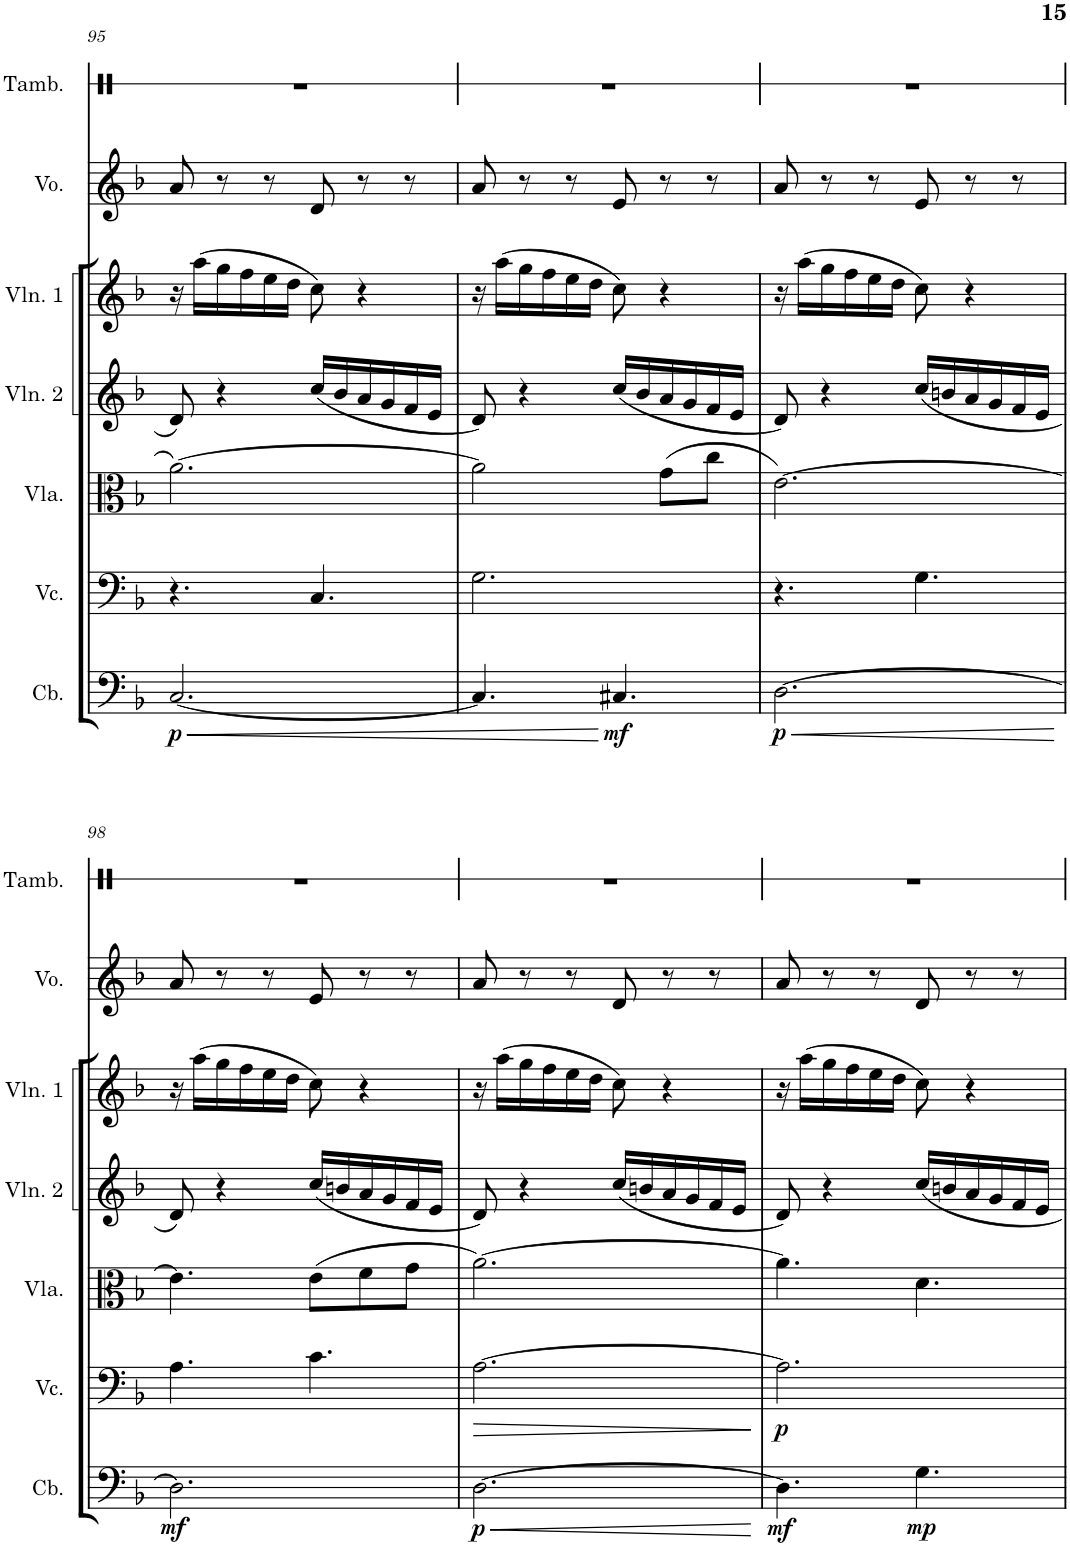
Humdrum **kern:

**kern	**dynam	**kern	**dynam	**kern	**kern	**kern	**kern	**kern
*part7	*part7	*part6	*part6	*part5	*part4	*part3	*part2	*part1
*staff7	*staff7	*staff6	*staff6	*staff5	*staff4	*staff3	*staff2	*staff1
*I"低音提琴	*	*I"大提琴	*	*I"中提琴	*I"小提琴 2	*I"小提琴 1	*I"人声	*I"铃鼓
!!LO:PB:g=z
*clefF4	*	*clefF4	*	*clefC3	*clefG2	*clefG2	*clefG2	*clefX
*Trd7c12	*	*	*	*	*	*	*	*
*k[b-]	*	*k[b-]	*	*k[b-]	*k[b-]	*k[b-]	*k[b-]	*k[]
*M6/8	*	*M6/8	*	*M6/8	*M6/8	*M6/8	*M6/8	*M6/8
=95	=95	=95	=95	=95	=95	=95	=95	=95
!	!LO:HP:b	!	!	!	!	!	!	!
!	!LO:DY:n=1:b	!	!	!	!	!	!	!
[2.C/	< p	4.r	.	[2.a\	8d/	16r	8a/	2.r
.	.	.	.	.	.	(16aa\LL	.	.
.	.	.	.	.	4r	16gg\	8r	.
.	.	.	.	.	.	16ff\	.	.
.	.	.	.	.	.	16ee\	8r	.
.	.	.	.	.	.	16dd\JJ	.	.
.	.	4.C/	.	.	(16cc/LL	8cc\)	8d/	.
.	.	.	.	.	16b-/	.	.	.
.	.	.	.	.	16a/	4r	8r	.
.	.	.	.	.	16g/	.	.	.
.	.	.	.	.	16f/	.	8r	.
.	.	.	.	.	16e/JJ	.	.	.
=96	=96	=96	=96	=96	=96	=96	=96	=96
4.C/]	.	2.G\	.	2a\]	8d/)	16r	8a/	2.r
.	.	.	.	.	.	(16aa\LL	.	.
.	.	.	.	.	4r	16gg\	8r	.
.	.	.	.	.	.	16ff\	.	.
.	.	.	.	.	.	16ee\	8r	.
.	.	.	.	.	.	16dd\JJ	.	.
!	!LO:DY:n=1:b	!	!	!	!	!	!	!
4.C#X/	[ mf	.	.	.	(16cc/LL	8cc\)	8e/	.
.	.	.	.	.	16b-/	.	.	.
.	.	.	.	(8g\L	16a/	4r	8r	.
.	.	.	.	.	16g/	.	.	.
.	.	.	.	8cc\J	16f/	.	8r	.
.	.	.	.	.	16e/JJ	.	.	.
=97	=97	=97	=97	=97	=97	=97	=97	=97
!	!LO:HP:b	!	!	!	!	!	!	!
!	!LO:DY:n=1:b	!	!	!	!	!	!	!
[2.D\	< p	4.r	.	[2.e\)	8d/)	16r	8a/	2.r
.	.	.	.	.	.	(16aa\LL	.	.
.	.	.	.	.	4r	16gg\	8r	.
.	.	.	.	.	.	16ff\	.	.
.	.	.	.	.	.	16ee\	8r	.
.	.	.	.	.	.	16dd\JJ	.	.
.	.	4.G\	.	.	(16cc/LL	8cc\)	8e/	.
.	.	.	.	.	16bn/	.	.	.
.	.	.	.	.	16a/	4r	8r	.
.	.	.	.	.	16g/	.	.	.
.	.	.	.	.	16f/	.	8r	.
.	.	.	.	.	16e/JJ	.	.	.
.	[	.	.	.	.	.	.	.
!!LO:LB:g=z
=98	=98	=98	=98	=98	=98	=98	=98	=98
!	!LO:DY:b	!	!	!	!	!	!	!
2.D\]	mf	4.A\	.	4.e\]	8d/)	16r	8a/	2.r
.	.	.	.	.	.	(16aa\LL	.	.
.	.	.	.	.	4r	16gg\	8r	.
.	.	.	.	.	.	16ff\	.	.
.	.	.	.	.	.	16ee\	8r	.
.	.	.	.	.	.	16dd\JJ	.	.
.	.	4.c\	.	(8e\L	(16cc/LL	8cc\)	8e/	.
.	.	.	.	.	16bn/	.	.	.
.	.	.	.	8f\	16a/	4r	8r	.
.	.	.	.	.	16g/	.	.	.
.	.	.	.	8g\J	16f/	.	8r	.
.	.	.	.	.	16e/JJ	.	.	.
=99	=99	=99	=99	=99	=99	=99	=99	=99
!	!LO:HP:b	!	!LO:HP:b	!	!	!	!	!
!	!LO:DY:n=1:b	!	!	!	!	!	!	!
[2.D\	< p	[2.A\	>	[2.a\)	8d/)	16r	8a/	2.r
.	.	.	.	.	.	(16aa\LL	.	.
.	.	.	.	.	4r	16gg\	8r	.
.	.	.	.	.	.	16ff\	.	.
.	.	.	.	.	.	16ee\	8r	.
.	.	.	.	.	.	16dd\JJ	.	.
.	.	.	.	.	(16cc/LL	8cc\)	8d/	.
.	.	.	.	.	16bn/	.	.	.
.	.	.	.	.	16a/	4r	8r	.
.	.	.	.	.	16g/	.	.	.
.	.	.	.	.	16f/	.	8r	.
.	.	.	.	.	16e/JJ	.	.	.
.	[	.	]	.	.	.	.	.
=100	=100	=100	=100	=100	=100	=100	=100	=100
!	!LO:DY:b	!	!LO:DY:b	!	!	!	!	!
4.D\]	mf	2.A\]	p	4.a\]	8d/)	16r	8a/	2.r
.	.	.	.	.	.	(16aa\LL	.	.
.	.	.	.	.	4r	16gg\	8r	.
.	.	.	.	.	.	16ff\	.	.
.	.	.	.	.	.	16ee\	8r	.
.	.	.	.	.	.	16dd\JJ	.	.
!	!LO:DY:b	!	!	!	!	!	!	!
4.G\	mp	.	.	4.d\	16cc/LL	8cc\)	8d/	.
.	.	.	.	.	16bn/	.	.	.
.	.	.	.	.	16a/	4r	8r	.
.	.	.	.	.	16g/	.	.	.
.	.	.	.	.	16f/	.	8r	.
.	.	.	.	.	16e/JJ	.	.	.
=	=	=	=	=	=	=	=	=
*-	*-	*-	*-	*-	*-	*-	*-	*-
